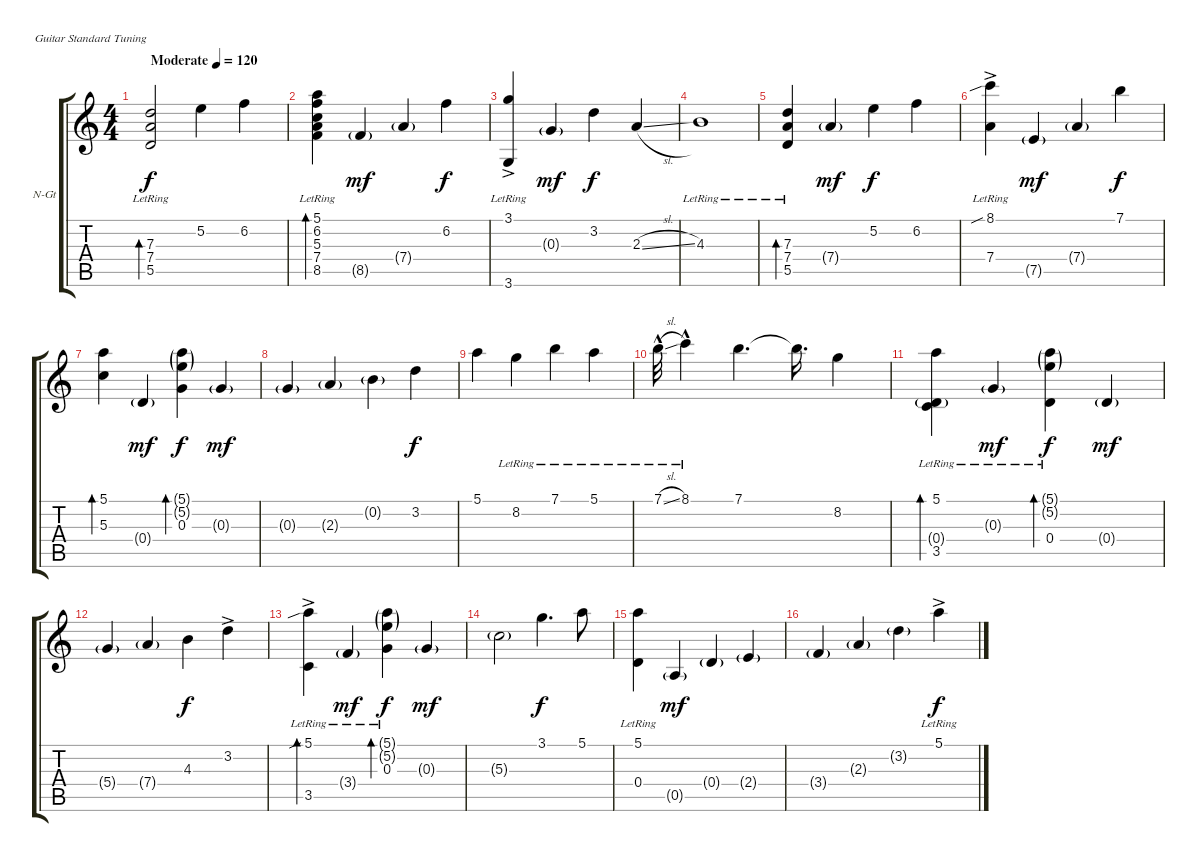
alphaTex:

\bracketExtendMode groupsimilarinstruments
\firstSystemTrackNameOrientation horizontal
\otherSystemsTrackNameOrientation horizontal
\track ("Äîðîæêà 1" "N-Gt") {instrument acousticguitarnylon}
\staff {score tabs}
\tuning (E4 B3 G3 D3 A2 E2)
\ts (4 4)
\beaming (8 2 2 2 2)
\tempo (120 "Moderate")
\clef g2
\ks c
(7.3{lr} 7.4{lr} 5.5{lr}).2{bd 237 dy f instrument acousticguitarnylon} 5.2.4 6.2.4 |
(5.1{lr} 6.2{lr} 5.3{lr} 7.4{lr} 8.5{lr}).4{bd 120} 8.5{g}.4{dy mf} 7.4{g}.4 6.2.4{dy f} |
(3.1{ac lr} 3.6{lr}).4 0.3{g}.4{dy mf} 3.2.4{dy f} 2.3{sl}.4 |
4.3{lr}.1 |
(7.3{lr} 7.4{lr} 5.5{lr}).4{bd 120} 7.4{g}.4{dy mf} 5.2.4{dy f} 6.2.4 |
(8.1{sib ac lr} 7.4{ac lr}).4 7.5{g}.4{dy mf} 7.4{g}.4 7.1.4{dy f} |
(5.1 5.3).4{bd 120} 0.4{g}.4{dy mf} (5.1{g} 5.2{g} 0.3).4{bd 120 dy f} 0.3{g}.4{dy mf} |
0.3{g}.4 2.3{g}.4 0.2{g}.4 3.2.4{dy f} |
5.1.4 8.2{lr}.4 7.1{lr}.4 5.1{lr}.4 |
7.1{sl hac lr}.32 8.1{hac lr}.4 7.1.4{d} 7.1{t}.16{d} 8.2.4 |
(5.1{lr} 0.4{g lr} 3.5{lr}).4{bd 120} 0.3{g lr}.4{dy mf} (5.1{g lr} 5.2{g lr} 0.4{lr}).4{bd 120 dy f} 0.4{g}.4{dy mf} |
5.4{g}.4 7.4{g}.4 4.3.4{dy f} 3.2{ac}.4 |
(5.1{sib ac lr} 3.5{lr}).4{bd 120} 3.4{g lr}.4{dy mf} (5.1{g lr} 5.2{g lr} 0.3).4{bd 120 dy f} 0.3{g}.4{dy mf} |
5.3{g}.2 3.1.4{d dy f} 5.1.8 |
(5.1{lr} 0.4{lr}).4 0.5{g}.4{dy mf} 0.4{g}.4 2.4{g}.4 |
3.4{g}.4 2.3{g}.4 3.2{g}.4 5.1{ac lr}.4{dy f}
